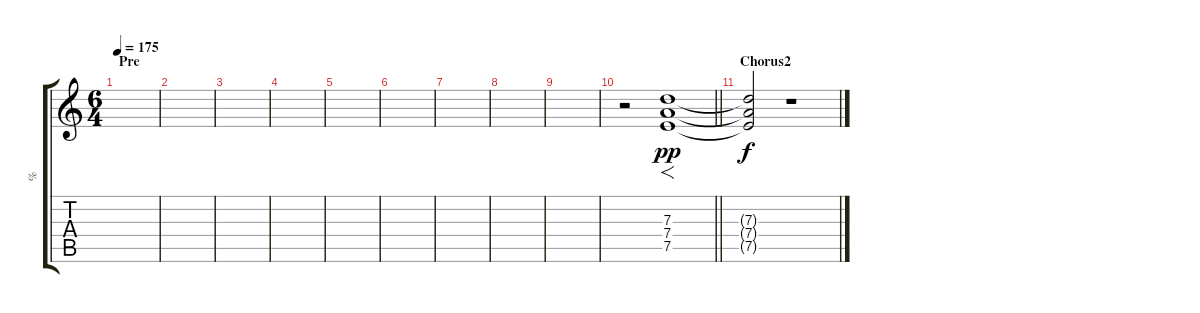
\track ("%" "%") {instrument acousticguitarsteel}
\staff {score tabs}
\tuning (E4 B3 G3 D3 A2 D2) {hide}
\ts (6 4)
\section ("" "Pre")
\tempo 175
\clef g2
\ks c
|
|
|
|
|
|
|
|
|
\barLineRight lightlight
r.2 (7.3 7.4 7.5).1{f dy pp instrument reversecymbal} |
\section ("" "Chorus2")
(7.3{t} 7.4{t} 7.5{t}).2{dy f} r.1
